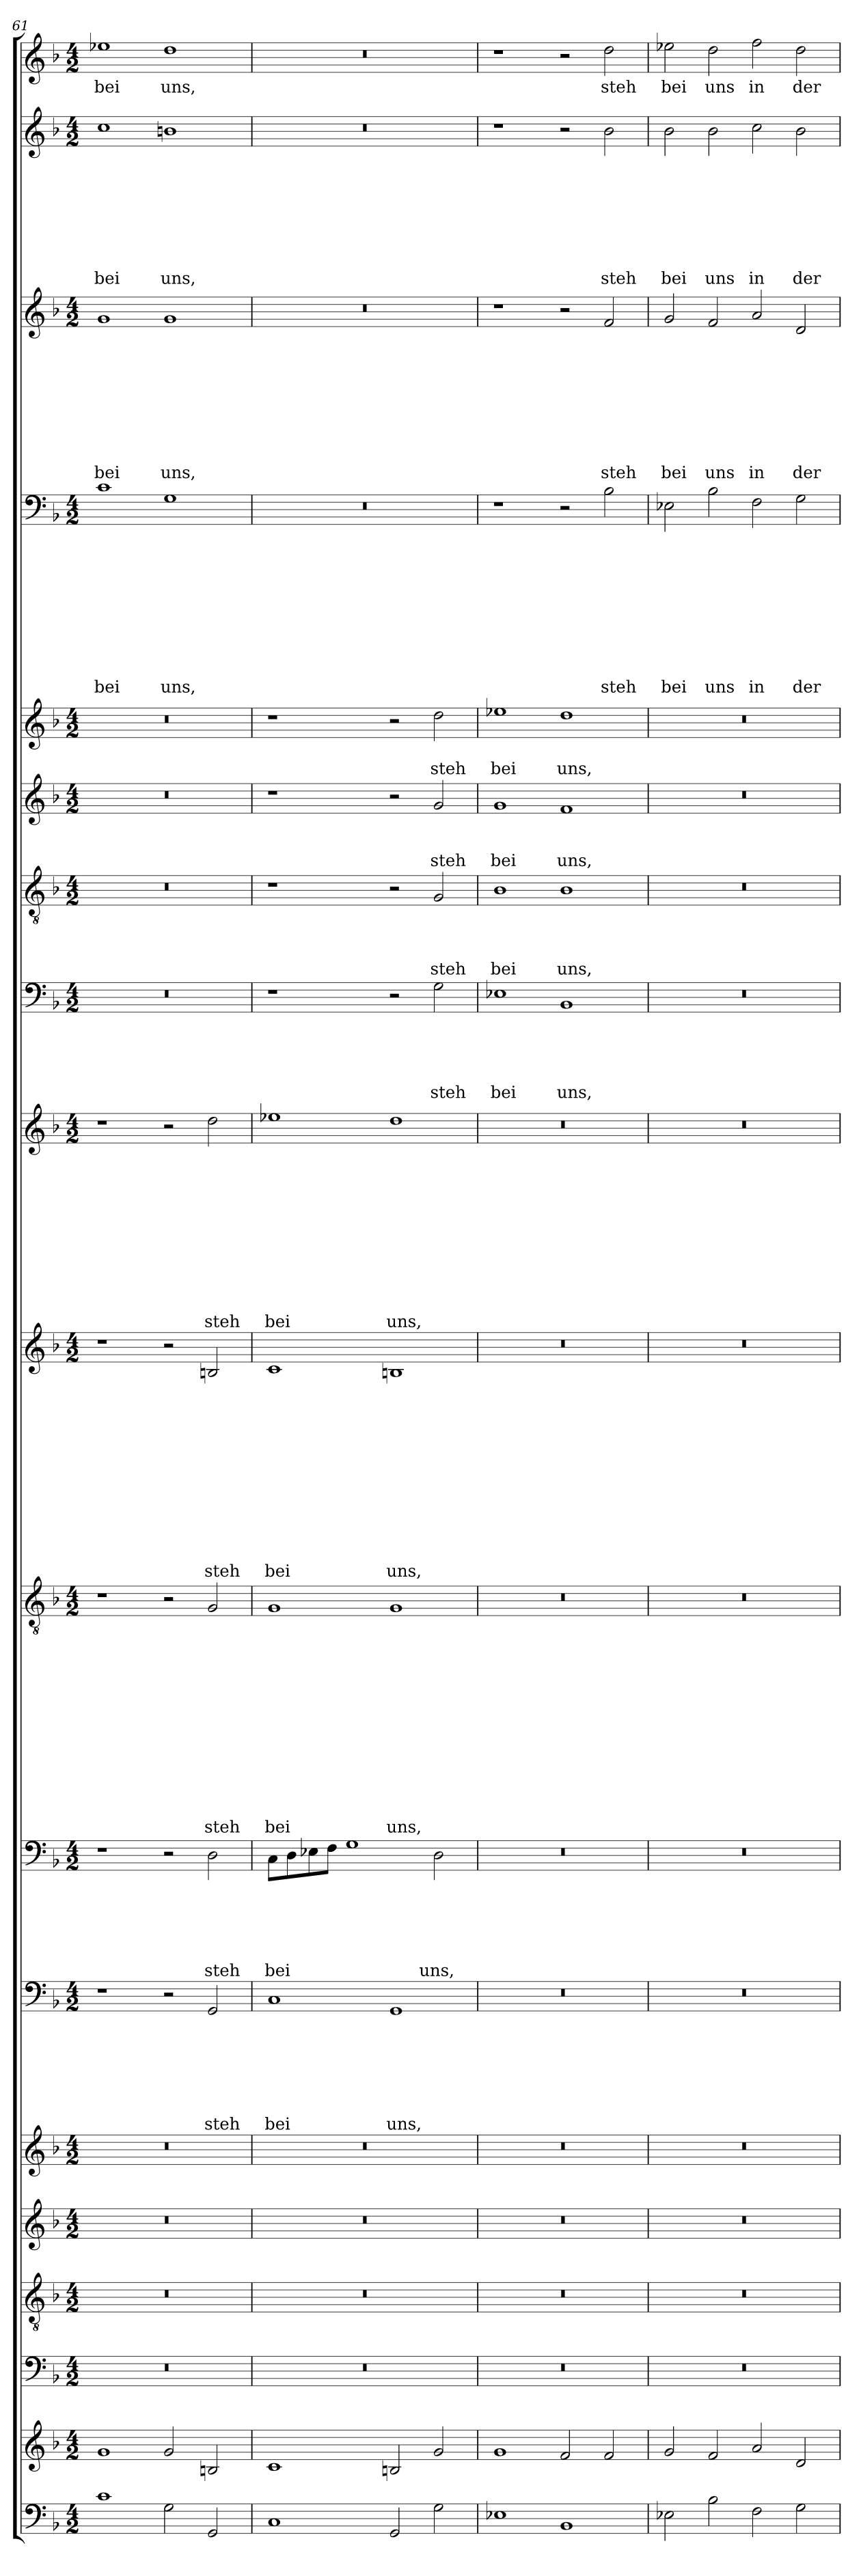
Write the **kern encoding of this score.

**kern	**kern	**kern	**kern	**kern	**kern	**kern	**text	**text	**text	**text	**text	**text	**text	**kern	**text	**text	**text	**text	**text	**text	**kern	**text	**text	**text	**text	**text	**text	**text	**text	**text	**text	**text	**text	**text	**kern	**text	**text	**text	**text	**text	**text	**text	**text	**text	**text	**text	**text	**kern	**text	**text	**text	**text	**text	**text	**text	**text	**text	**text	**text	**kern	**text	**text	**text	**text	**text	**kern	**text	**text	**text	**text	**kern	**text	**text	**text	**kern	**text	**text	**kern	**text	**text	**text	**text	**text	**text	**text	**text	**text	**text	**kern	**text	**text	**text	**text	**text	**text	**text	**text	**text	**kern	**text	**text	**text	**text	**text	**text	**text	**text	**kern	**text
*part19	*part18	*part17	*part16	*part15	*part14	*part13	*part13	*part13	*part13	*part13	*part13	*part13	*part13	*part12	*part12	*part12	*part12	*part12	*part12	*part12	*part11	*part11	*part11	*part11	*part11	*part11	*part11	*part11	*part11	*part11	*part11	*part11	*part11	*part11	*part10	*part10	*part10	*part10	*part10	*part10	*part10	*part10	*part10	*part10	*part10	*part10	*part10	*part9	*part9	*part9	*part9	*part9	*part9	*part9	*part9	*part9	*part9	*part9	*part9	*part8	*part8	*part8	*part8	*part8	*part8	*part7	*part7	*part7	*part7	*part7	*part6	*part6	*part6	*part6	*part5	*part5	*part5	*part4	*part4	*part4	*part4	*part4	*part4	*part4	*part4	*part4	*part4	*part4	*part3	*part3	*part3	*part3	*part3	*part3	*part3	*part3	*part3	*part3	*part2	*part2	*part2	*part2	*part2	*part2	*part2	*part2	*part2	*part1	*part1
*staff19	*staff18	*staff17	*staff16	*staff15	*staff14	*staff13	*staff13	*staff13	*staff13	*staff13	*staff13	*staff13	*staff13	*staff12	*staff12	*staff12	*staff12	*staff12	*staff12	*staff12	*staff11	*staff11	*staff11	*staff11	*staff11	*staff11	*staff11	*staff11	*staff11	*staff11	*staff11	*staff11	*staff11	*staff11	*staff10	*staff10	*staff10	*staff10	*staff10	*staff10	*staff10	*staff10	*staff10	*staff10	*staff10	*staff10	*staff10	*staff9	*staff9	*staff9	*staff9	*staff9	*staff9	*staff9	*staff9	*staff9	*staff9	*staff9	*staff9	*staff8	*staff8	*staff8	*staff8	*staff8	*staff8	*staff7	*staff7	*staff7	*staff7	*staff7	*staff6	*staff6	*staff6	*staff6	*staff5	*staff5	*staff5	*staff4	*staff4	*staff4	*staff4	*staff4	*staff4	*staff4	*staff4	*staff4	*staff4	*staff4	*staff3	*staff3	*staff3	*staff3	*staff3	*staff3	*staff3	*staff3	*staff3	*staff3	*staff2	*staff2	*staff2	*staff2	*staff2	*staff2	*staff2	*staff2	*staff2	*staff1	*staff1
*clefF4	*clefG2	*clefF4	*clefGv2	*clefG2	*clefG2	*clefF4	*	*	*	*	*	*	*	*clefF4	*	*	*	*	*	*	*clefGv2	*	*	*	*	*	*	*	*	*	*	*	*	*	*clefG2	*	*	*	*	*	*	*	*	*	*	*	*	*clefG2	*	*	*	*	*	*	*	*	*	*	*	*clefF4	*	*	*	*	*	*clefGv2	*	*	*	*	*clefG2	*	*	*	*clefG2	*	*	*clefF4	*	*	*	*	*	*	*	*	*	*	*clefG2	*	*	*	*	*	*	*	*	*	*clefG2	*	*	*	*	*	*	*	*	*clefG2	*
*k[b-]	*k[b-]	*k[b-]	*k[b-]	*k[b-]	*k[b-]	*k[b-]	*	*	*	*	*	*	*	*k[b-]	*	*	*	*	*	*	*k[b-]	*	*	*	*	*	*	*	*	*	*	*	*	*	*k[b-]	*	*	*	*	*	*	*	*	*	*	*	*	*k[b-]	*	*	*	*	*	*	*	*	*	*	*	*k[b-]	*	*	*	*	*	*k[b-]	*	*	*	*	*k[b-]	*	*	*	*k[b-]	*	*	*k[b-]	*	*	*	*	*	*	*	*	*	*	*k[b-]	*	*	*	*	*	*	*	*	*	*k[b-]	*	*	*	*	*	*	*	*	*k[b-]	*
*F:	*F:	*F:	*F:	*F:	*F:	*F:	*	*	*	*	*	*	*	*F:	*	*	*	*	*	*	*F:	*	*	*	*	*	*	*	*	*	*	*	*	*	*F:	*	*	*	*	*	*	*	*	*	*	*	*	*F:	*	*	*	*	*	*	*	*	*	*	*	*F:	*	*	*	*	*	*F:	*	*	*	*	*F:	*	*	*	*F:	*	*	*F:	*	*	*	*	*	*	*	*	*	*	*F:	*	*	*	*	*	*	*	*	*	*F:	*	*	*	*	*	*	*	*	*F:	*
*M4/2	*M4/2	*M4/2	*M4/2	*M4/2	*M4/2	*M4/2	*	*	*	*	*	*	*	*M4/2	*	*	*	*	*	*	*M4/2	*	*	*	*	*	*	*	*	*	*	*	*	*	*M4/2	*	*	*	*	*	*	*	*	*	*	*	*	*M4/2	*	*	*	*	*	*	*	*	*	*	*	*M4/2	*	*	*	*	*	*M4/2	*	*	*	*	*M4/2	*	*	*	*M4/2	*	*	*M4/2	*	*	*	*	*	*	*	*	*	*	*M4/2	*	*	*	*	*	*	*	*	*	*M4/2	*	*	*	*	*	*	*	*	*M4/2	*
=61	=61	=61	=61	=61	=61	=61	=61	=61	=61	=61	=61	=61	=61	=61	=61	=61	=61	=61	=61	=61	=61	=61	=61	=61	=61	=61	=61	=61	=61	=61	=61	=61	=61	=61	=61	=61	=61	=61	=61	=61	=61	=61	=61	=61	=61	=61	=61	=61	=61	=61	=61	=61	=61	=61	=61	=61	=61	=61	=61	=61	=61	=61	=61	=61	=61	=61	=61	=61	=61	=61	=61	=61	=61	=61	=61	=61	=61	=61	=61	=61	=61	=61	=61	=61	=61	=61	=61	=61	=61	=61	=61	=61	=61	=61	=61	=61	=61	=61	=61	=61	=61	=61	=61	=61	=61	=61	=61	=61	=61
1c	1g	0r	0r	0r	0r	1r	.	.	.	.	.	.	.	1r	.	.	.	.	.	.	1r	.	.	.	.	.	.	.	.	.	.	.	.	.	1r	.	.	.	.	.	.	.	.	.	.	.	.	1r	.	.	.	.	.	.	.	.	.	.	.	0r	.	.	.	.	.	0r	.	.	.	.	0r	.	.	.	0r	.	.	1c	.	.	.	.	.	.	.	.	.	bei	1g	.	.	.	.	.	.	.	.	bei	1cc	.	.	.	.	.	.	.	bei	1ee-X	bei
2G\	2g/	.	.	.	.	2r	.	.	.	.	.	.	.	2r	.	.	.	.	.	.	2r	.	.	.	.	.	.	.	.	.	.	.	.	.	2r	.	.	.	.	.	.	.	.	.	.	.	.	2r	.	.	.	.	.	.	.	.	.	.	.	.	.	.	.	.	.	.	.	.	.	.	.	.	.	.	.	.	.	1G	.	.	.	.	.	.	.	.	.	uns,	1g	.	.	.	.	.	.	.	.	uns,	1bn	.	.	.	.	.	.	.	uns,	1dd	uns,
2GG/	2Bn/	.	.	.	.	2GG/	.	.	.	.	.	.	steh	2D\	.	.	.	.	.	steh	2G/	.	.	.	.	.	.	.	.	.	.	.	.	steh	2Bn/	.	.	.	.	.	.	.	.	.	.	.	steh	2dd\	.	.	.	.	.	.	.	.	.	.	steh	.	.	.	.	.	.	.	.	.	.	.	.	.	.	.	.	.	.	.	.	.	.	.	.	.	.	.	.	.	.	.	.	.	.	.	.	.	.	.	.	.	.	.	.	.	.	.	.	.	.
=62	=62	=62	=62	=62	=62	=62	=62	=62	=62	=62	=62	=62	=62	=62	=62	=62	=62	=62	=62	=62	=62	=62	=62	=62	=62	=62	=62	=62	=62	=62	=62	=62	=62	=62	=62	=62	=62	=62	=62	=62	=62	=62	=62	=62	=62	=62	=62	=62	=62	=62	=62	=62	=62	=62	=62	=62	=62	=62	=62	=62	=62	=62	=62	=62	=62	=62	=62	=62	=62	=62	=62	=62	=62	=62	=62	=62	=62	=62	=62	=62	=62	=62	=62	=62	=62	=62	=62	=62	=62	=62	=62	=62	=62	=62	=62	=62	=62	=62	=62	=62	=62	=62	=62	=62	=62	=62	=62	=62	=62
1C	1c	0r	0r	0r	0r	1C	.	.	.	.	.	.	bei	8C\L	.	.	.	.	.	bei	1G	.	.	.	.	.	.	.	.	.	.	.	.	bei	1c	.	.	.	.	.	.	.	.	.	.	.	bei	1ee-X	.	.	.	.	.	.	.	.	.	.	bei	1r	.	.	.	.	.	1r	.	.	.	.	1r	.	.	.	1r	.	.	0r	.	.	.	.	.	.	.	.	.	.	0r	.	.	.	.	.	.	.	.	.	0r	.	.	.	.	.	.	.	.	0r	.
.	.	.	.	.	.	.	.	.	.	.	.	.	.	8D\	.	.	.	.	.	.	.	.	.	.	.	.	.	.	.	.	.	.	.	.	.	.	.	.	.	.	.	.	.	.	.	.	.	.	.	.	.	.	.	.	.	.	.	.	.	.	.	.	.	.	.	.	.	.	.	.	.	.	.	.	.	.	.	.	.	.	.	.	.	.	.	.	.	.	.	.	.	.	.	.	.	.	.	.	.	.	.	.	.	.	.	.	.	.	.
.	.	.	.	.	.	.	.	.	.	.	.	.	.	8E-X\	.	.	.	.	.	.	.	.	.	.	.	.	.	.	.	.	.	.	.	.	.	.	.	.	.	.	.	.	.	.	.	.	.	.	.	.	.	.	.	.	.	.	.	.	.	.	.	.	.	.	.	.	.	.	.	.	.	.	.	.	.	.	.	.	.	.	.	.	.	.	.	.	.	.	.	.	.	.	.	.	.	.	.	.	.	.	.	.	.	.	.	.	.	.	.
.	.	.	.	.	.	.	.	.	.	.	.	.	.	8F\J	.	.	.	.	.	.	.	.	.	.	.	.	.	.	.	.	.	.	.	.	.	.	.	.	.	.	.	.	.	.	.	.	.	.	.	.	.	.	.	.	.	.	.	.	.	.	.	.	.	.	.	.	.	.	.	.	.	.	.	.	.	.	.	.	.	.	.	.	.	.	.	.	.	.	.	.	.	.	.	.	.	.	.	.	.	.	.	.	.	.	.	.	.	.	.
.	.	.	.	.	.	.	.	.	.	.	.	.	.	1G	.	.	.	.	.	.	.	.	.	.	.	.	.	.	.	.	.	.	.	.	.	.	.	.	.	.	.	.	.	.	.	.	.	.	.	.	.	.	.	.	.	.	.	.	.	.	.	.	.	.	.	.	.	.	.	.	.	.	.	.	.	.	.	.	.	.	.	.	.	.	.	.	.	.	.	.	.	.	.	.	.	.	.	.	.	.	.	.	.	.	.	.	.	.	.
2GG/	2Bn/	.	.	.	.	1GG	.	.	.	.	.	.	uns,	.	.	.	.	.	.	.	1G	.	.	.	.	.	.	.	.	.	.	.	.	uns,	1Bn	.	.	.	.	.	.	.	.	.	.	.	uns,	1dd	.	.	.	.	.	.	.	.	.	.	uns,	2r	.	.	.	.	.	2r	.	.	.	.	2r	.	.	.	2r	.	.	.	.	.	.	.	.	.	.	.	.	.	.	.	.	.	.	.	.	.	.	.	.	.	.	.	.	.	.	.	.	.	.
2G\	2g/	.	.	.	.	.	.	.	.	.	.	.	.	2D\	.	.	.	.	.	uns,	.	.	.	.	.	.	.	.	.	.	.	.	.	.	.	.	.	.	.	.	.	.	.	.	.	.	.	.	.	.	.	.	.	.	.	.	.	.	.	2G\	.	.	.	.	steh	2G/	.	.	.	steh	2g/	.	.	steh	2dd\	.	steh	.	.	.	.	.	.	.	.	.	.	.	.	.	.	.	.	.	.	.	.	.	.	.	.	.	.	.	.	.	.	.	.
=63	=63	=63	=63	=63	=63	=63	=63	=63	=63	=63	=63	=63	=63	=63	=63	=63	=63	=63	=63	=63	=63	=63	=63	=63	=63	=63	=63	=63	=63	=63	=63	=63	=63	=63	=63	=63	=63	=63	=63	=63	=63	=63	=63	=63	=63	=63	=63	=63	=63	=63	=63	=63	=63	=63	=63	=63	=63	=63	=63	=63	=63	=63	=63	=63	=63	=63	=63	=63	=63	=63	=63	=63	=63	=63	=63	=63	=63	=63	=63	=63	=63	=63	=63	=63	=63	=63	=63	=63	=63	=63	=63	=63	=63	=63	=63	=63	=63	=63	=63	=63	=63	=63	=63	=63	=63	=63	=63	=63	=63
1E-X	1g	0r	0r	0r	0r	0r	.	.	.	.	.	.	.	0r	.	.	.	.	.	.	0r	.	.	.	.	.	.	.	.	.	.	.	.	.	0r	.	.	.	.	.	.	.	.	.	.	.	.	0r	.	.	.	.	.	.	.	.	.	.	.	1E-X	.	.	.	.	bei	1B-	.	.	.	bei	1g	.	.	bei	1ee-X	.	bei	1r	.	.	.	.	.	.	.	.	.	.	1r	.	.	.	.	.	.	.	.	.	1r	.	.	.	.	.	.	.	.	1r	.
1BB-	2f/	.	.	.	.	.	.	.	.	.	.	.	.	.	.	.	.	.	.	.	.	.	.	.	.	.	.	.	.	.	.	.	.	.	.	.	.	.	.	.	.	.	.	.	.	.	.	.	.	.	.	.	.	.	.	.	.	.	.	1BB-	.	.	.	.	uns,	1B-	.	.	.	uns,	1f	.	.	uns,	1dd	.	uns,	2r	.	.	.	.	.	.	.	.	.	.	2r	.	.	.	.	.	.	.	.	.	2r	.	.	.	.	.	.	.	.	2r	.
.	2f/	.	.	.	.	.	.	.	.	.	.	.	.	.	.	.	.	.	.	.	.	.	.	.	.	.	.	.	.	.	.	.	.	.	.	.	.	.	.	.	.	.	.	.	.	.	.	.	.	.	.	.	.	.	.	.	.	.	.	.	.	.	.	.	.	.	.	.	.	.	.	.	.	.	.	.	.	2B-\	.	.	.	.	.	.	.	.	.	steh	2f/	.	.	.	.	.	.	.	.	steh	2b-\	.	.	.	.	.	.	.	steh	2dd\	steh
=64	=64	=64	=64	=64	=64	=64	=64	=64	=64	=64	=64	=64	=64	=64	=64	=64	=64	=64	=64	=64	=64	=64	=64	=64	=64	=64	=64	=64	=64	=64	=64	=64	=64	=64	=64	=64	=64	=64	=64	=64	=64	=64	=64	=64	=64	=64	=64	=64	=64	=64	=64	=64	=64	=64	=64	=64	=64	=64	=64	=64	=64	=64	=64	=64	=64	=64	=64	=64	=64	=64	=64	=64	=64	=64	=64	=64	=64	=64	=64	=64	=64	=64	=64	=64	=64	=64	=64	=64	=64	=64	=64	=64	=64	=64	=64	=64	=64	=64	=64	=64	=64	=64	=64	=64	=64	=64	=64	=64	=64
2E-X\	2g/	0r	0r	0r	0r	0r	.	.	.	.	.	.	.	0r	.	.	.	.	.	.	0r	.	.	.	.	.	.	.	.	.	.	.	.	.	0r	.	.	.	.	.	.	.	.	.	.	.	.	0r	.	.	.	.	.	.	.	.	.	.	.	0r	.	.	.	.	.	0r	.	.	.	.	0r	.	.	.	0r	.	.	2E-X\	.	.	.	.	.	.	.	.	.	bei	2g/	.	.	.	.	.	.	.	.	bei	2b-\	.	.	.	.	.	.	.	bei	2ee-X\	bei
2B-\	2f/	.	.	.	.	.	.	.	.	.	.	.	.	.	.	.	.	.	.	.	.	.	.	.	.	.	.	.	.	.	.	.	.	.	.	.	.	.	.	.	.	.	.	.	.	.	.	.	.	.	.	.	.	.	.	.	.	.	.	.	.	.	.	.	.	.	.	.	.	.	.	.	.	.	.	.	.	2B-\	.	.	.	.	.	.	.	.	.	uns	2f/	.	.	.	.	.	.	.	.	uns	2b-\	.	.	.	.	.	.	.	uns	2dd\	uns
2F\	2a/	.	.	.	.	.	.	.	.	.	.	.	.	.	.	.	.	.	.	.	.	.	.	.	.	.	.	.	.	.	.	.	.	.	.	.	.	.	.	.	.	.	.	.	.	.	.	.	.	.	.	.	.	.	.	.	.	.	.	.	.	.	.	.	.	.	.	.	.	.	.	.	.	.	.	.	.	2F\	.	.	.	.	.	.	.	.	.	in	2a/	.	.	.	.	.	.	.	.	in	2cc\	.	.	.	.	.	.	.	in	2ff\	in
2G\	2d/	.	.	.	.	.	.	.	.	.	.	.	.	.	.	.	.	.	.	.	.	.	.	.	.	.	.	.	.	.	.	.	.	.	.	.	.	.	.	.	.	.	.	.	.	.	.	.	.	.	.	.	.	.	.	.	.	.	.	.	.	.	.	.	.	.	.	.	.	.	.	.	.	.	.	.	.	2G\	.	.	.	.	.	.	.	.	.	der	2d/	.	.	.	.	.	.	.	.	der	2b-\	.	.	.	.	.	.	.	der	2dd\	der
=	=	=	=	=	=	=	=	=	=	=	=	=	=	=	=	=	=	=	=	=	=	=	=	=	=	=	=	=	=	=	=	=	=	=	=	=	=	=	=	=	=	=	=	=	=	=	=	=	=	=	=	=	=	=	=	=	=	=	=	=	=	=	=	=	=	=	=	=	=	=	=	=	=	=	=	=	=	=	=	=	=	=	=	=	=	=	=	=	=	=	=	=	=	=	=	=	=	=	=	=	=	=	=	=	=	=	=	=	=
*-	*-	*-	*-	*-	*-	*-	*-	*-	*-	*-	*-	*-	*-	*-	*-	*-	*-	*-	*-	*-	*-	*-	*-	*-	*-	*-	*-	*-	*-	*-	*-	*-	*-	*-	*-	*-	*-	*-	*-	*-	*-	*-	*-	*-	*-	*-	*-	*-	*-	*-	*-	*-	*-	*-	*-	*-	*-	*-	*-	*-	*-	*-	*-	*-	*-	*-	*-	*-	*-	*-	*-	*-	*-	*-	*-	*-	*-	*-	*-	*-	*-	*-	*-	*-	*-	*-	*-	*-	*-	*-	*-	*-	*-	*-	*-	*-	*-	*-	*-	*-	*-	*-	*-	*-	*-	*-	*-	*-	*-
